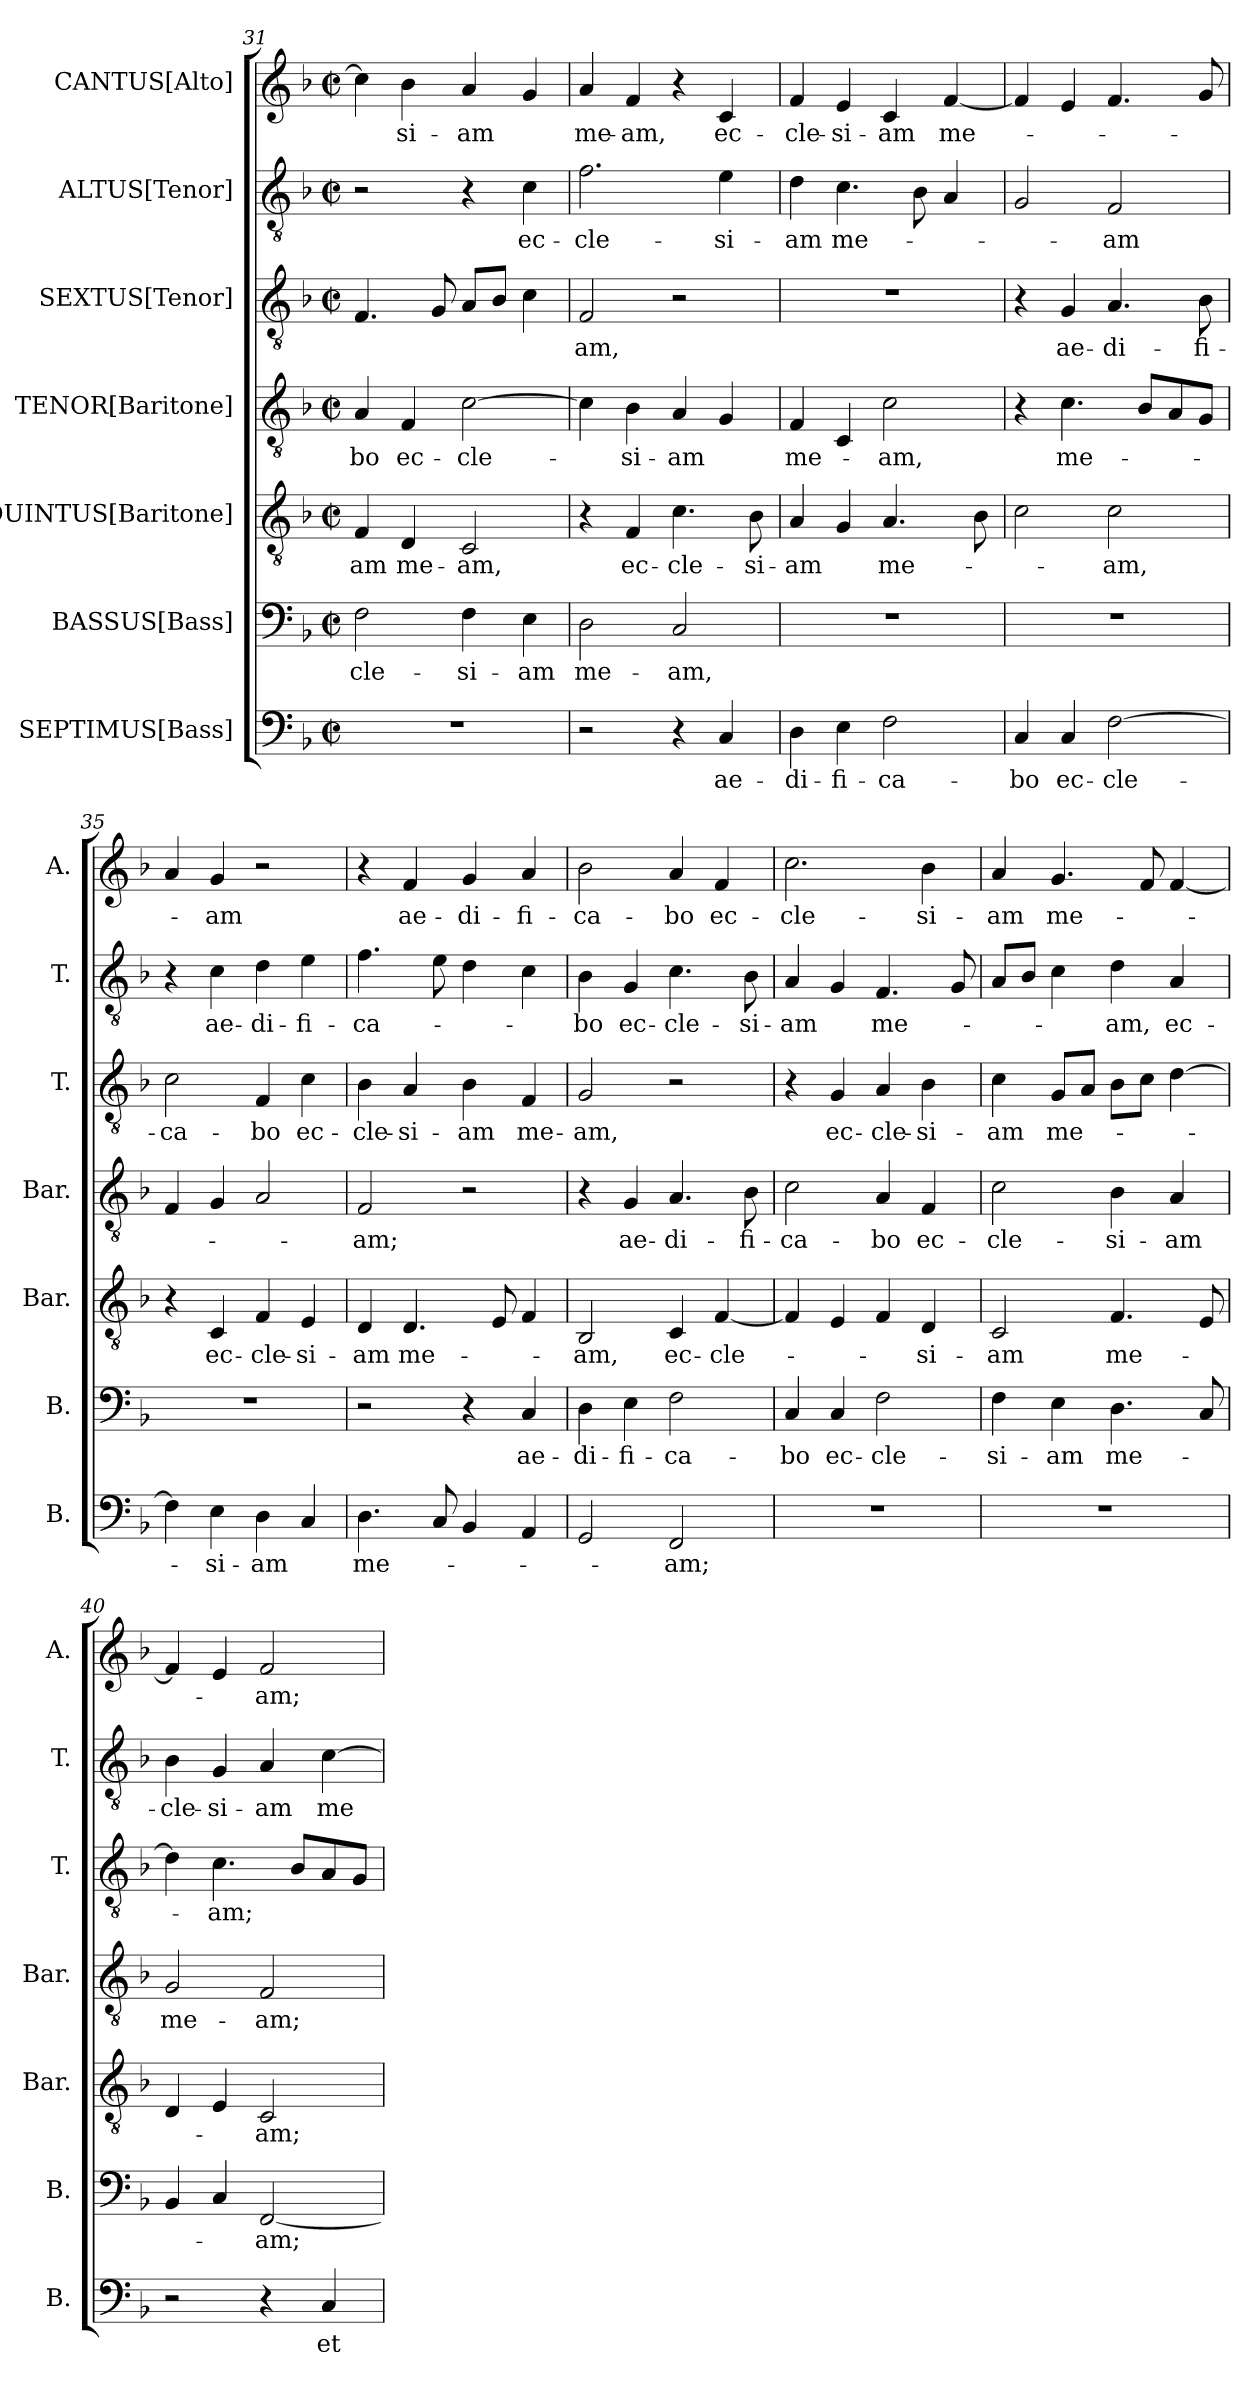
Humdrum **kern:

**kern	**text	**kern	**text	**kern	**text	**kern	**text	**kern	**text	**kern	**text	**kern	**text
*part7	*part7	*part6	*part6	*part5	*part5	*part4	*part4	*part3	*part3	*part2	*part2	*part1	*part1
*staff7	*staff7	*staff6	*staff6	*staff5	*staff5	*staff4	*staff4	*staff3	*staff3	*staff2	*staff2	*staff1	*staff1
*I"SEPTIMUS[Bass]	*	*I"BASSUS[Bass]	*	*I"QUINTUS[Baritone]	*	*I"TENOR[Baritone]	*	*I"SEXTUS[Tenor]	*	*I"ALTUS[Tenor]	*	*I"CANTUS[Alto]	*
*I'B.	*	*I'B.	*	*I'Bar.	*	*I'Bar.	*	*I'T.	*	*I'T.	*	*I'A.	*
!!LO:PB:g=z
*clefF4	*	*clefF4	*	*clefGv2	*	*clefGv2	*	*clefGv2	*	*clefGv2	*	*clefG2	*
*	*	*	*	*ITrd7c12	*	*ITrd7c12	*	*ITrd7c12	*	*ITrd7c12	*	*	*
*k[b-]	*	*k[b-]	*	*k[b-]	*	*k[b-]	*	*k[b-]	*	*k[b-]	*	*k[b-]	*
*F:	*	*F:	*	*F:	*	*F:	*	*F:	*	*F:	*	*F:	*
*M2/2	*	*M2/2	*	*M2/2	*	*M2/2	*	*M2/2	*	*M2/2	*	*M2/2	*
*met(c|)	*	*met(c|)	*	*met(c|)	*	*met(c|)	*	*met(c|)	*	*met(c|)	*	*met(c|)	*
=31	=31	=31	=31	=31	=31	=31	=31	=31	=31	=31	=31	=31	=31
!	!	!	!LO:LY:b	!	!LO:LY:b	!	!LO:LY:b	!	!	!	!	!	!
1r	.	2F\	-cle-	4FF/	-am	4AA/	-bo	4.FF/	.	2r	.	4cc\]	.
!	!	!	!	!	!LO:LY:b	!	!LO:LY:b	!	!	!	!	!	!LO:LY:b
.	.	.	.	4DD/	me-	4FF/	ec-	.	.	.	.	4b-\	-si-
.	.	.	.	.	.	.	.	8GG/	.	.	.	.	.
!	!	!	!LO:LY:b	!	!LO:LY:b	!	!LO:LY:b	!	!	!	!	!	!LO:LY:b
.	.	4F\	-si-	2CC/	-am,	[>2C\	-cle-	8AA/L	.	4r	.	4a/	-am
.	.	.	.	.	.	.	.	8BB-/J	.	.	.	.	.
!	!	!	!LO:LY:b	!	!	!	!	!	!	!	!LO:LY:b	!	!
.	.	4E\	-am	.	.	.	.	4C\	.	4C\	ec-	4g/	.
=32	=32	=32	=32	=32	=32	=32	=32	=32	=32	=32	=32	=32	=32
!	!	!	!LO:LY:b	!	!	!	!	!	!LO:LY:b	!	!LO:LY:b	!	!LO:LY:b
2r	.	2D\	me-	4r	.	4C\]	.	2FF/	-am,	2.F\	-cle-	4a/	me-
!	!	!	!	!	!LO:LY:b	!	!LO:LY:b	!	!	!	!	!	!LO:LY:b
.	.	.	.	4FF/	ec-	4BB-\	-si-	.	.	.	.	4f/	-am,
!	!	!	!LO:LY:b	!	!LO:LY:b	!	!LO:LY:b	!	!	!	!	!	!
4r	.	2C/	-am,	4.C\	-cle-	4AA/	-am	2r	.	.	.	4r	.
!	!LO:LY:b	!	!	!	!	!	!	!	!	!	!LO:LY:b	!	!LO:LY:b
4C/	ae-	.	.	.	.	4GG/	.	.	.	4E\	-si-	4c/	ec-
!	!	!	!	!	!LO:LY:b	!	!	!	!	!	!	!	!
.	.	.	.	8BB-\	-si-	.	.	.	.	.	.	.	.
=33	=33	=33	=33	=33	=33	=33	=33	=33	=33	=33	=33	=33	=33
!	!LO:LY:b	!	!	!	!LO:LY:b	!	!LO:LY:b	!	!	!	!LO:LY:b	!	!LO:LY:b
4D\	-di-	1r	.	4AA/	-am	4FF/	me-	1r	.	4D\	-am	4f/	-cle-
!	!LO:LY:b	!	!	!	!	!	!	!	!	!	!LO:LY:b	!	!LO:LY:b
4E\	-fi-	.	.	4GG/	.	4CC/	.	.	.	4.C\	me-	4e/	-si-
!	!LO:LY:b	!	!	!	!LO:LY:b	!	!LO:LY:b	!	!	!	!	!	!LO:LY:b
2F\	-ca-	.	.	4.AA/	me-	2C\	-am,	.	.	.	.	4c/	-am
.	.	.	.	.	.	.	.	.	.	8BB-\	.	.	.
!	!	!	!	!	!	!	!	!	!	!	!	!	!LO:LY:b
.	.	.	.	.	.	.	.	.	.	4AA/	.	[<4f/	me-
.	.	.	.	8BB-\	.	.	.	.	.	.	.	.	.
=34	=34	=34	=34	=34	=34	=34	=34	=34	=34	=34	=34	=34	=34
!	!LO:LY:b	!	!	!	!	!	!	!	!	!	!	!	!
4C/	-bo	1r	.	2C\	.	4r	.	4r	.	2GG/	.	4f/]	.
!	!LO:LY:b	!	!	!	!	!	!LO:LY:b	!	!LO:LY:b	!	!	!	!
4C/	ec-	.	.	.	.	4.C\	me-	4GG/	ae-	.	.	4e/	.
!	!LO:LY:b	!	!	!	!LO:LY:b	!	!	!	!LO:LY:b	!	!LO:LY:b	!	!
[>2F\	-cle-	.	.	2C\	-am,	.	.	4.AA/	-di-	2FF/	-am	4.f/	.
.	.	.	.	.	.	8BB-/L	.	.	.	.	.	.	.
.	.	.	.	.	.	8AA/	.	.	.	.	.	.	.
!	!	!	!	!	!	!	!	!	!LO:LY:b	!	!	!	!
.	.	.	.	.	.	8GG/J	.	8BB-\	-fi-	.	.	8g/	.
=35	=35	=35	=35	=35	=35	=35	=35	=35	=35	=35	=35	=35	=35
!	!	!	!	!	!	!	!	!	!LO:LY:b	!	!	!	!
4F\]	.	1r	.	4r	.	4FF/	.	2C\	-ca-	4r	.	4a/	.
!	!LO:LY:b	!	!	!	!LO:LY:b	!	!	!	!	!	!LO:LY:b	!	!LO:LY:b
4E\	-si-	.	.	4CC/	ec-	4GG/	.	.	.	4C\	ae-	4g/	-am
!	!LO:LY:b	!	!	!	!LO:LY:b	!	!	!	!LO:LY:b	!	!LO:LY:b	!	!
4D\	-am	.	.	4FF/	-cle-	2AA/	.	4FF/	-bo	4D\	-di-	2r	.
!	!	!	!	!	!LO:LY:b	!	!	!	!LO:LY:b	!	!LO:LY:b	!	!
4C/	.	.	.	4EE/	-si-	.	.	4C\	ec-	4E\	-fi-	.	.
=36	=36	=36	=36	=36	=36	=36	=36	=36	=36	=36	=36	=36	=36
!	!LO:LY:b	!	!	!	!LO:LY:b	!	!LO:LY:b	!	!LO:LY:b	!	!LO:LY:b	!	!
4.D\	me-	2r	.	4DD/	-am	2FF/	-am;	4BB-\	-cle-	4.F\	-ca-	4r	.
!	!	!	!	!	!LO:LY:b	!	!	!	!LO:LY:b	!	!	!	!LO:LY:b
.	.	.	.	4.DD/	me-	.	.	4AA/	-si-	.	.	4f/	ae-
8C/	.	.	.	.	.	.	.	.	.	8E\	.	.	.
!	!	!	!	!	!	!	!	!	!LO:LY:b	!	!	!	!LO:LY:b
4BB-/	.	4r	.	.	.	2r	.	4BB-\	-am	4D\	.	4g/	-di-
.	.	.	.	8EE/	.	.	.	.	.	.	.	.	.
!	!	!	!LO:LY:b	!	!	!	!	!	!LO:LY:b	!	!	!	!LO:LY:b
4AA/	.	4C/	ae-	4FF/	.	.	.	4FF/	me-	4C\	.	4a/	-fi-
=37	=37	=37	=37	=37	=37	=37	=37	=37	=37	=37	=37	=37	=37
!	!	!	!LO:LY:b	!	!LO:LY:b	!	!	!	!LO:LY:b	!	!LO:LY:b	!	!LO:LY:b
2GG/	.	4D\	-di-	2BBB-/	-am,	4r	.	2GG/	-am,	4BB-\	-bo	2b-\	-ca-
!	!	!	!LO:LY:b	!	!	!	!LO:LY:b	!	!	!	!LO:LY:b	!	!
.	.	4E\	-fi-	.	.	4GG/	ae-	.	.	4GG/	ec-	.	.
!	!LO:LY:b	!	!LO:LY:b	!	!LO:LY:b	!	!LO:LY:b	!	!	!	!LO:LY:b	!	!LO:LY:b
2FF/	-am;	2F\	-ca-	4CC/	ec-	4.AA/	-di-	2r	.	4.C\	-cle-	4a/	-bo
!	!	!	!	!	!LO:LY:b	!	!	!	!	!	!	!	!LO:LY:b
.	.	.	.	[<4FF/	-cle-	.	.	.	.	.	.	4f/	ec-
!	!	!	!	!	!	!	!LO:LY:b	!	!	!	!LO:LY:b	!	!
.	.	.	.	.	.	8BB-\	-fi-	.	.	8BB-\	-si-	.	.
=38	=38	=38	=38	=38	=38	=38	=38	=38	=38	=38	=38	=38	=38
!	!	!	!LO:LY:b	!	!	!	!LO:LY:b	!	!	!	!LO:LY:b	!	!LO:LY:b
1r	.	4C/	-bo	4FF/]	.	2C\	-ca-	4r	.	4AA/	-am	2.cc\	-cle-
!	!	!	!LO:LY:b	!	!	!	!	!	!LO:LY:b	!	!	!	!
.	.	4C/	ec-	4EE/	.	.	.	4GG/	ec-	4GG/	.	.	.
!	!	!	!LO:LY:b	!	!	!	!LO:LY:b	!	!LO:LY:b	!	!LO:LY:b	!	!
.	.	2F\	-cle-	4FF/	.	4AA/	-bo	4AA/	-cle-	4.FF/	me-	.	.
!	!	!	!	!	!LO:LY:b	!	!LO:LY:b	!	!LO:LY:b	!	!	!	!LO:LY:b
.	.	.	.	4DD/	-si-	4FF/	ec-	4BB-\	-si-	.	.	4b-\	-si-
.	.	.	.	.	.	.	.	.	.	8GG/	.	.	.
!!LO:LB:g=z
=39	=39	=39	=39	=39	=39	=39	=39	=39	=39	=39	=39	=39	=39
!	!	!	!LO:LY:b	!	!LO:LY:b	!	!LO:LY:b	!	!LO:LY:b	!	!	!	!LO:LY:b
1r	.	4F\	-si-	2CC/	-am	2C\	-cle-	4C\	-am	8AA/L	.	4a/	-am
.	.	.	.	.	.	.	.	.	.	8BB-/J	.	.	.
!	!	!	!LO:LY:b	!	!	!	!	!	!LO:LY:b	!	!	!	!LO:LY:b
.	.	4E\	-am	.	.	.	.	8GG/L	me-	4C\	.	4.g/	me-
.	.	.	.	.	.	.	.	8AA/J	.	.	.	.	.
!	!	!	!LO:LY:b	!	!LO:LY:b	!	!LO:LY:b	!	!	!	!LO:LY:b	!	!
.	.	4.D\	me-	4.FF/	me-	4BB-\	-si-	8BB-\L	.	4D\	-am,	.	.
.	.	.	.	.	.	.	.	8C\J	.	.	.	8f/	.
!	!	!	!	!	!	!	!LO:LY:b	!	!	!	!LO:LY:b	!	!
.	.	.	.	.	.	4AA/	-am	[>4D\	.	4AA/	ec-	[<4f/	.
.	.	8C/	.	8EE/	.	.	.	.	.	.	.	.	.
=40	=40	=40	=40	=40	=40	=40	=40	=40	=40	=40	=40	=40	=40
!	!	!	!	!	!	!	!LO:LY:b	!	!	!	!LO:LY:b	!	!
2r	.	4BB-/	.	4DD/	.	2GG/	me-	4D\]	.	4BB-\	-cle-	4f/]	.
!	!	!	!	!	!	!	!	!	!LO:LY:b	!	!LO:LY:b	!	!
.	.	4C/	.	4EE/	.	.	.	4.C\	-am;	4GG/	-si-	4e/	.
!	!	!	!LO:LY:b	!	!LO:LY:b	!	!LO:LY:b	!	!	!	!LO:LY:b	!	!LO:LY:b
4r	.	[<2FF/	-am;	2CC/	-am;	2FF/	-am;	.	.	4AA/	-am	2f/	-am;
.	.	.	.	.	.	.	.	8BB-/L	.	.	.	.	.
!	!LO:LY:b	!	!	!	!	!	!	!	!	!	!LO:LY:b	!	!
4C/	et	.	.	.	.	.	.	8AA/	.	[>4C\	me-	.	.
.	.	.	.	.	.	.	.	8GG/J	.	.	.	.	.
=	=	=	=	=	=	=	=	=	=	=	=	=	=
*-	*-	*-	*-	*-	*-	*-	*-	*-	*-	*-	*-	*-	*-
